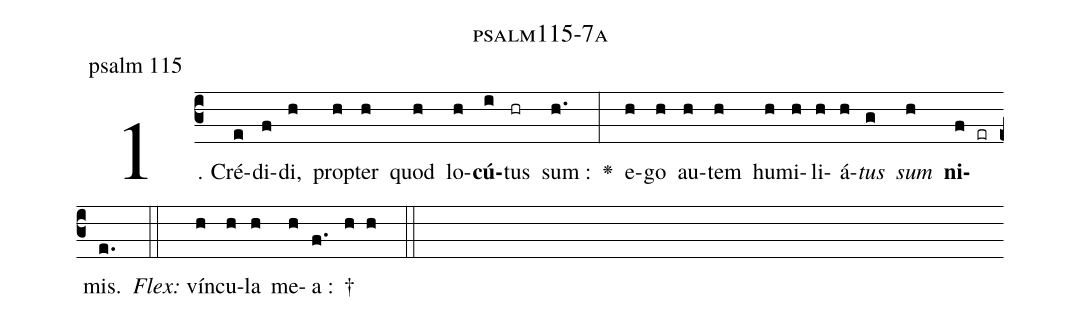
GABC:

name: psalm115-7a;
office-part: psalm 115;
%%
(c3)1. Cr{é}(e)di(f)di,(h) prop(h)ter(h) quod(h) lo(h)<b>cú</b>(i)tus(hr) sum :(h.) <v>\greheightstar</v>(:) e(h)go(h) au(h)tem(h) hu(h)mi(h)li(h)á(h)<i>tus</i>(g) <i>sum</i>(h) <b>ni</b>(f er)mis.(e.) (::)
<i>Flex:</i>~v{í}n(h)cu(h)la(h) me(h)a :(f.) †(h h ::)

%E(j) u(j) o(h) u(j) a(k) e.(j.) (::)
